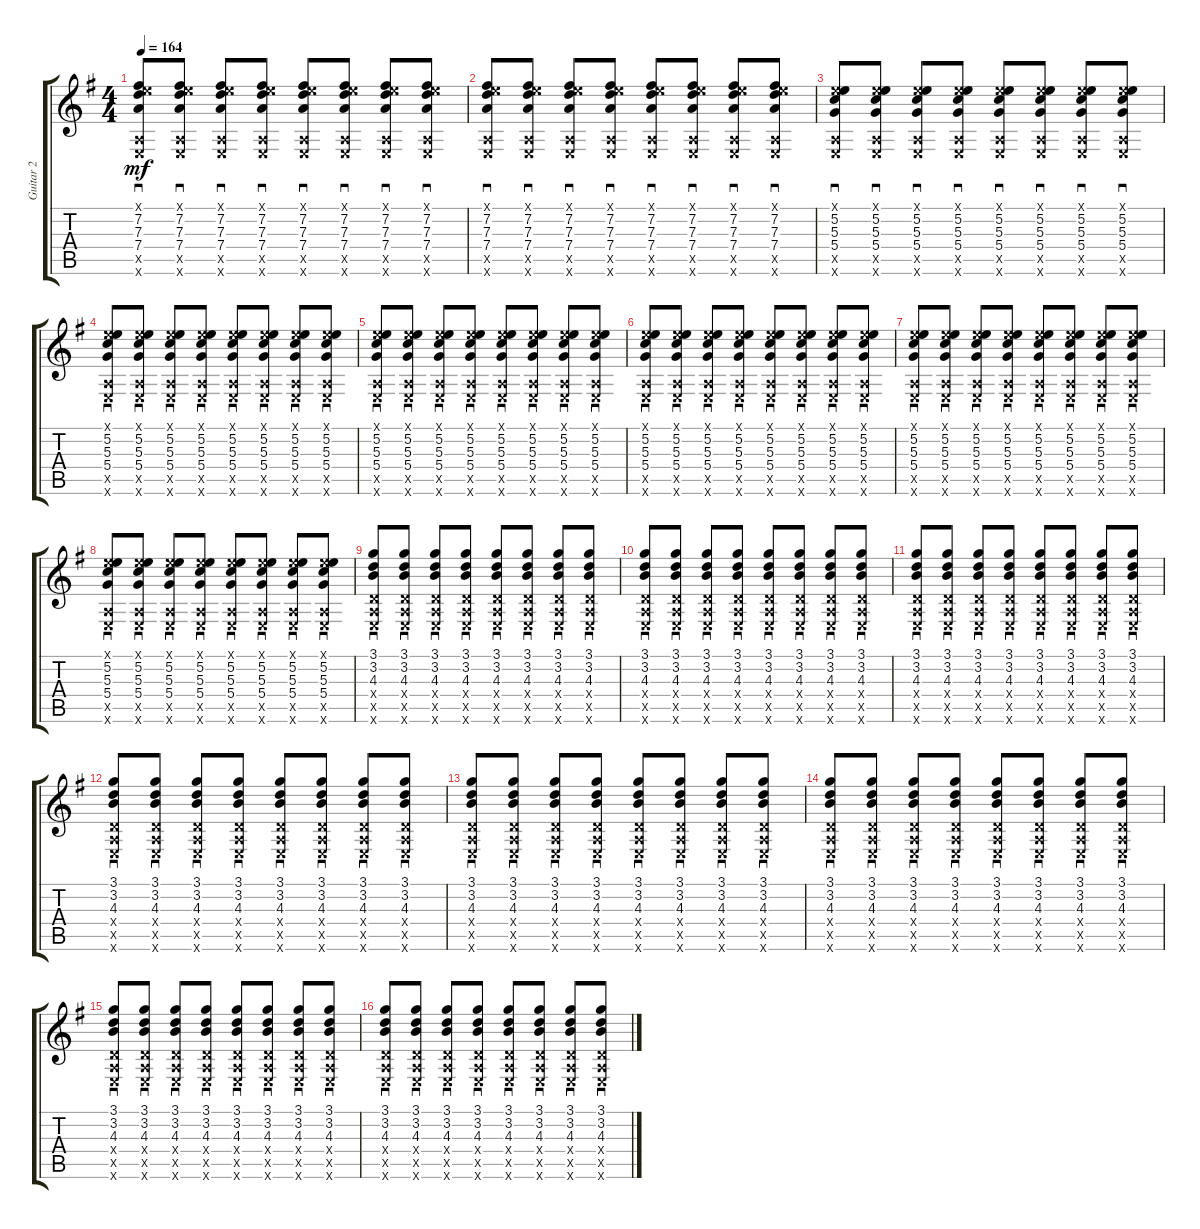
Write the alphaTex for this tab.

\track ("Guitar 2" "Guitar 2") {instrument electricguitarclean}
\staff {score tabs}
\tuning (E4 B3 G3 D3 A2 E2) {hide}
\ts (4 4)
\tempo 164
\clef g2
\ks g
(0.1{x} 7.2 7.3 7.4 0.5{x} 0.6{x}).8{sd dy mf} (0.1{x} 7.2 7.3 7.4 0.5{x} 0.6{x}).8{sd} (0.1{x} 7.2 7.3 7.4 0.5{x} 0.6{x}).8{sd} (0.1{x} 7.2 7.3 7.4 0.5{x} 0.6{x}).8{sd} (0.1{x} 7.2 7.3 7.4 0.5{x} 0.6{x}).8{sd} (0.1{x} 7.2 7.3 7.4 0.5{x} 0.6{x}).8{sd} (0.1{x} 7.2 7.3 7.4 0.5{x} 0.6{x}).8{sd} (0.1{x} 7.2 7.3 7.4 0.5{x} 0.6{x}).8{sd} |
(0.1{x} 7.2 7.3 7.4 0.5{x} 0.6{x}).8{sd} (0.1{x} 7.2 7.3 7.4 0.5{x} 0.6{x}).8{sd} (0.1{x} 7.2 7.3 7.4 0.5{x} 0.6{x}).8{sd} (0.1{x} 7.2 7.3 7.4 0.5{x} 0.6{x}).8{sd} (0.1{x} 7.2 7.3 7.4 0.5{x} 0.6{x}).8{sd} (0.1{x} 7.2 7.3 7.4 0.5{x} 0.6{x}).8{sd} (0.1{x} 7.2 7.3 7.4 0.5{x} 0.6{x}).8{sd} (0.1{x} 7.2 7.3 7.4 0.5{x} 0.6{x}).8{sd} |
(0.1{x} 5.2 5.3 5.4 0.5{x} 0.6{x}).8{sd} (0.1{x} 5.2 5.3 5.4 0.5{x} 0.6{x}).8{sd} (0.1{x} 5.2 5.3 5.4 0.5{x} 0.6{x}).8{sd} (0.1{x} 5.2 5.3 5.4 0.5{x} 0.6{x}).8{sd} (0.1{x} 5.2 5.3 5.4 0.5{x} 0.6{x}).8{sd} (0.1{x} 5.2 5.3 5.4 0.5{x} 0.6{x}).8{sd} (0.1{x} 5.2 5.3 5.4 0.5{x} 0.6{x}).8{sd} (0.1{x} 5.2 5.3 5.4 0.5{x} 0.6{x}).8{sd} |
(0.1{x} 5.2 5.3 5.4 0.5{x} 0.6{x}).8{sd} (0.1{x} 5.2 5.3 5.4 0.5{x} 0.6{x}).8{sd} (0.1{x} 5.2 5.3 5.4 0.5{x} 0.6{x}).8{sd} (0.1{x} 5.2 5.3 5.4 0.5{x} 0.6{x}).8{sd} (0.1{x} 5.2 5.3 5.4 0.5{x} 0.6{x}).8{sd} (0.1{x} 5.2 5.3 5.4 0.5{x} 0.6{x}).8{sd} (0.1{x} 5.2 5.3 5.4 0.5{x} 0.6{x}).8{sd} (0.1{x} 5.2 5.3 5.4 0.5{x} 0.6{x}).8{sd} |
(0.1{x} 5.2 5.3 5.4 0.5{x} 0.6{x}).8{sd} (0.1{x} 5.2 5.3 5.4 0.5{x} 0.6{x}).8{sd} (0.1{x} 5.2 5.3 5.4 0.5{x} 0.6{x}).8{sd} (0.1{x} 5.2 5.3 5.4 0.5{x} 0.6{x}).8{sd} (0.1{x} 5.2 5.3 5.4 0.5{x} 0.6{x}).8{sd} (0.1{x} 5.2 5.3 5.4 0.5{x} 0.6{x}).8{sd} (0.1{x} 5.2 5.3 5.4 0.5{x} 0.6{x}).8{sd} (0.1{x} 5.2 5.3 5.4 0.5{x} 0.6{x}).8{sd} |
(0.1{x} 5.2 5.3 5.4 0.5{x} 0.6{x}).8{sd} (0.1{x} 5.2 5.3 5.4 0.5{x} 0.6{x}).8{sd} (0.1{x} 5.2 5.3 5.4 0.5{x} 0.6{x}).8{sd} (0.1{x} 5.2 5.3 5.4 0.5{x} 0.6{x}).8{sd} (0.1{x} 5.2 5.3 5.4 0.5{x} 0.6{x}).8{sd} (0.1{x} 5.2 5.3 5.4 0.5{x} 0.6{x}).8{sd} (0.1{x} 5.2 5.3 5.4 0.5{x} 0.6{x}).8{sd} (0.1{x} 5.2 5.3 5.4 0.5{x} 0.6{x}).8{sd} |
(0.1{x} 5.2 5.3 5.4 0.5{x} 0.6{x}).8{sd} (0.1{x} 5.2 5.3 5.4 0.5{x} 0.6{x}).8{sd} (0.1{x} 5.2 5.3 5.4 0.5{x} 0.6{x}).8{sd} (0.1{x} 5.2 5.3 5.4 0.5{x} 0.6{x}).8{sd} (0.1{x} 5.2 5.3 5.4 0.5{x} 0.6{x}).8{sd} (0.1{x} 5.2 5.3 5.4 0.5{x} 0.6{x}).8{sd} (0.1{x} 5.2 5.3 5.4 0.5{x} 0.6{x}).8{sd} (0.1{x} 5.2 5.3 5.4 0.5{x} 0.6{x}).8{sd} |
(0.1{x} 5.2 5.3 5.4 0.5{x} 0.6{x}).8{sd} (0.1{x} 5.2 5.3 5.4 0.5{x} 0.6{x}).8{sd} (0.1{x} 5.2 5.3 5.4 0.5{x} 0.6{x}).8{sd} (0.1{x} 5.2 5.3 5.4 0.5{x} 0.6{x}).8{sd} (0.1{x} 5.2 5.3 5.4 0.5{x} 0.6{x}).8{sd} (0.1{x} 5.2 5.3 5.4 0.5{x} 0.6{x}).8{sd} (0.1{x} 5.2 5.3 5.4 0.5{x} 0.6{x}).8{sd} (0.1{x} 5.2 5.3 5.4 0.5{x} 0.6{x}).8{sd} |
(3.1 3.2 4.3 0.4{x} 0.5{x} 0.6{x}).8{sd} (3.1 3.2 4.3 0.4{x} 0.5{x} 0.6{x}).8{sd} (3.1 3.2 4.3 0.4{x} 0.5{x} 0.6{x}).8{sd} (3.1 3.2 4.3 0.4{x} 0.5{x} 0.6{x}).8{sd} (3.1 3.2 4.3 0.4{x} 0.5{x} 0.6{x}).8{sd} (3.1 3.2 4.3 0.4{x} 0.5{x} 0.6{x}).8{sd} (3.1 3.2 4.3 0.4{x} 0.5{x} 0.6{x}).8{sd} (3.1 3.2 4.3 0.4{x} 0.5{x} 0.6{x}).8{sd} |
(3.1 3.2 4.3 0.4{x} 0.5{x} 0.6{x}).8{sd} (3.1 3.2 4.3 0.4{x} 0.5{x} 0.6{x}).8{sd} (3.1 3.2 4.3 0.4{x} 0.5{x} 0.6{x}).8{sd} (3.1 3.2 4.3 0.4{x} 0.5{x} 0.6{x}).8{sd} (3.1 3.2 4.3 0.4{x} 0.5{x} 0.6{x}).8{sd} (3.1 3.2 4.3 0.4{x} 0.5{x} 0.6{x}).8{sd} (3.1 3.2 4.3 0.4{x} 0.5{x} 0.6{x}).8{sd} (3.1 3.2 4.3 0.4{x} 0.5{x} 0.6{x}).8{sd} |
(3.1 3.2 4.3 0.4{x} 0.5{x} 0.6{x}).8{sd} (3.1 3.2 4.3 0.4{x} 0.5{x} 0.6{x}).8{sd} (3.1 3.2 4.3 0.4{x} 0.5{x} 0.6{x}).8{sd} (3.1 3.2 4.3 0.4{x} 0.5{x} 0.6{x}).8{sd} (3.1 3.2 4.3 0.4{x} 0.5{x} 0.6{x}).8{sd} (3.1 3.2 4.3 0.4{x} 0.5{x} 0.6{x}).8{sd} (3.1 3.2 4.3 0.4{x} 0.5{x} 0.6{x}).8{sd} (3.1 3.2 4.3 0.4{x} 0.5{x} 0.6{x}).8{sd} |
(3.1 3.2 4.3 0.4{x} 0.5{x} 0.6{x}).8{sd} (3.1 3.2 4.3 0.4{x} 0.5{x} 0.6{x}).8{sd} (3.1 3.2 4.3 0.4{x} 0.5{x} 0.6{x}).8{sd} (3.1 3.2 4.3 0.4{x} 0.5{x} 0.6{x}).8{sd} (3.1 3.2 4.3 0.4{x} 0.5{x} 0.6{x}).8{sd} (3.1 3.2 4.3 0.4{x} 0.5{x} 0.6{x}).8{sd} (3.1 3.2 4.3 0.4{x} 0.5{x} 0.6{x}).8{sd} (3.1 3.2 4.3 0.4{x} 0.5{x} 0.6{x}).8{sd} |
(3.1 3.2 4.3 0.4{x} 0.5{x} 0.6{x}).8{sd} (3.1 3.2 4.3 0.4{x} 0.5{x} 0.6{x}).8{sd} (3.1 3.2 4.3 0.4{x} 0.5{x} 0.6{x}).8{sd} (3.1 3.2 4.3 0.4{x} 0.5{x} 0.6{x}).8{sd} (3.1 3.2 4.3 0.4{x} 0.5{x} 0.6{x}).8{sd} (3.1 3.2 4.3 0.4{x} 0.5{x} 0.6{x}).8{sd} (3.1 3.2 4.3 0.4{x} 0.5{x} 0.6{x}).8{sd} (3.1 3.2 4.3 0.4{x} 0.5{x} 0.6{x}).8{sd} |
(3.1 3.2 4.3 0.4{x} 0.5{x} 0.6{x}).8{sd} (3.1 3.2 4.3 0.4{x} 0.5{x} 0.6{x}).8{sd} (3.1 3.2 4.3 0.4{x} 0.5{x} 0.6{x}).8{sd} (3.1 3.2 4.3 0.4{x} 0.5{x} 0.6{x}).8{sd} (3.1 3.2 4.3 0.4{x} 0.5{x} 0.6{x}).8{sd} (3.1 3.2 4.3 0.4{x} 0.5{x} 0.6{x}).8{sd} (3.1 3.2 4.3 0.4{x} 0.5{x} 0.6{x}).8{sd} (3.1 3.2 4.3 0.4{x} 0.5{x} 0.6{x}).8{sd} |
(3.1 3.2 4.3 0.4{x} 0.5{x} 0.6{x}).8{sd} (3.1 3.2 4.3 0.4{x} 0.5{x} 0.6{x}).8{sd} (3.1 3.2 4.3 0.4{x} 0.5{x} 0.6{x}).8{sd} (3.1 3.2 4.3 0.4{x} 0.5{x} 0.6{x}).8{sd} (3.1 3.2 4.3 0.4{x} 0.5{x} 0.6{x}).8{sd} (3.1 3.2 4.3 0.4{x} 0.5{x} 0.6{x}).8{sd} (3.1 3.2 4.3 0.4{x} 0.5{x} 0.6{x}).8{sd} (3.1 3.2 4.3 0.4{x} 0.5{x} 0.6{x}).8{sd} |
(3.1 3.2 4.3 0.4{x} 0.5{x} 0.6{x}).8{sd} (3.1 3.2 4.3 0.4{x} 0.5{x} 0.6{x}).8{sd} (3.1 3.2 4.3 0.4{x} 0.5{x} 0.6{x}).8{sd} (3.1 3.2 4.3 0.4{x} 0.5{x} 0.6{x}).8{sd} (3.1 3.2 4.3 0.4{x} 0.5{x} 0.6{x}).8{sd} (3.1 3.2 4.3 0.4{x} 0.5{x} 0.6{x}).8{sd} (3.1 3.2 4.3 0.4{x} 0.5{x} 0.6{x}).8{sd} (3.1 3.2 4.3 0.4{x} 0.5{x} 0.6{x}).8{sd}
